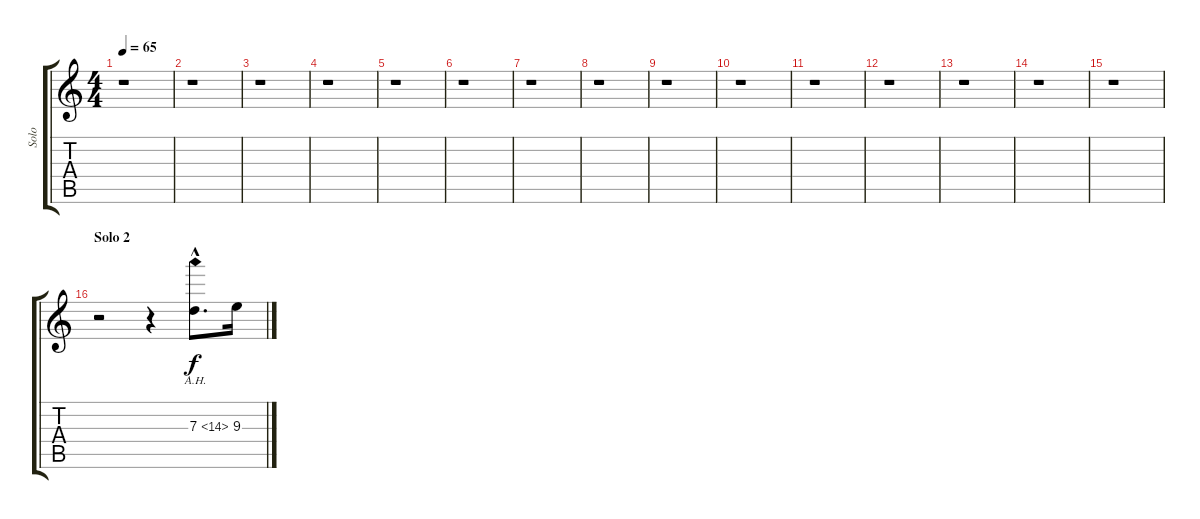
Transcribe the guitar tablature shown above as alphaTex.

\track ("Solo" "Solo") {instrument distortionguitar}
\staff {score tabs}
\tuning (E4 B3 G3 D3 A2 E2) {hide}
\ts (4 4)
\tempo 65
\clef g2
\ks c
r.1{dy f} |
r.1 |
r.1 |
r.1 |
r.1 |
r.1 |
r.1 |
r.1 |
r.1 |
r.1 |
r.1 |
r.1 |
r.1 |
r.1 |
r.1 |
\section ("" "Solo 2")
r.2 r.4 7.3{ah 7 hac}.8{d} 9.3.16
